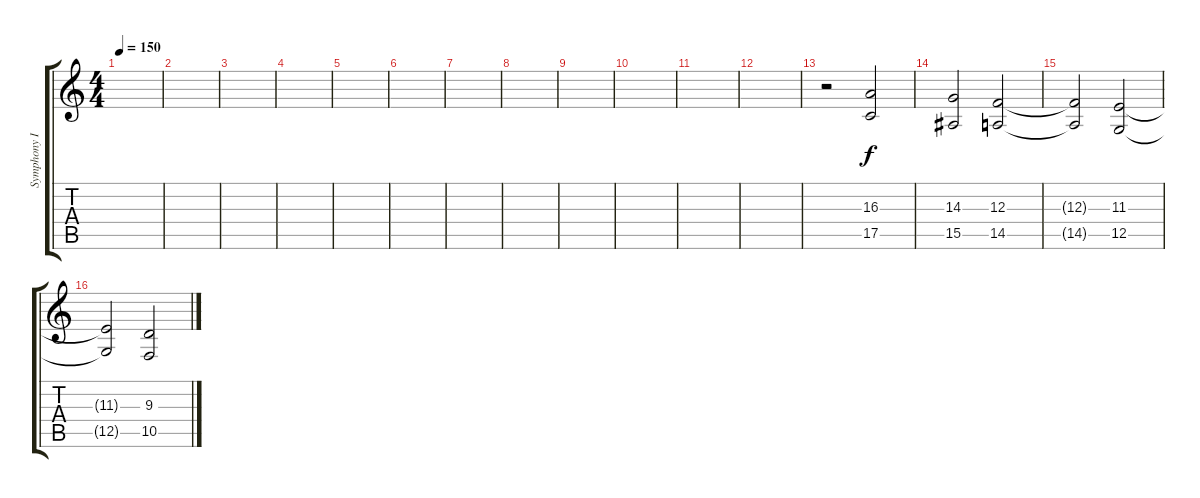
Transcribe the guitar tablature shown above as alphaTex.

\track ("Symphony III" "Symphony I") {instrument choiraahs}
\staff {score tabs}
\tuning (D4 A3 F3 C3 G2 C2) {hide}
\ts (4 4)
\tempo 150
\clef g2
\ks c
|
|
|
|
|
|
|
|
|
|
|
|
r.2 (16.3 17.5).2 |
(14.3 15.5).2 (12.3 14.5).2 |
(12.3{t} 14.5{t}).2 (11.3 12.5).2 |
(11.3{t} 12.5{t}).2 (9.3 10.5).2
